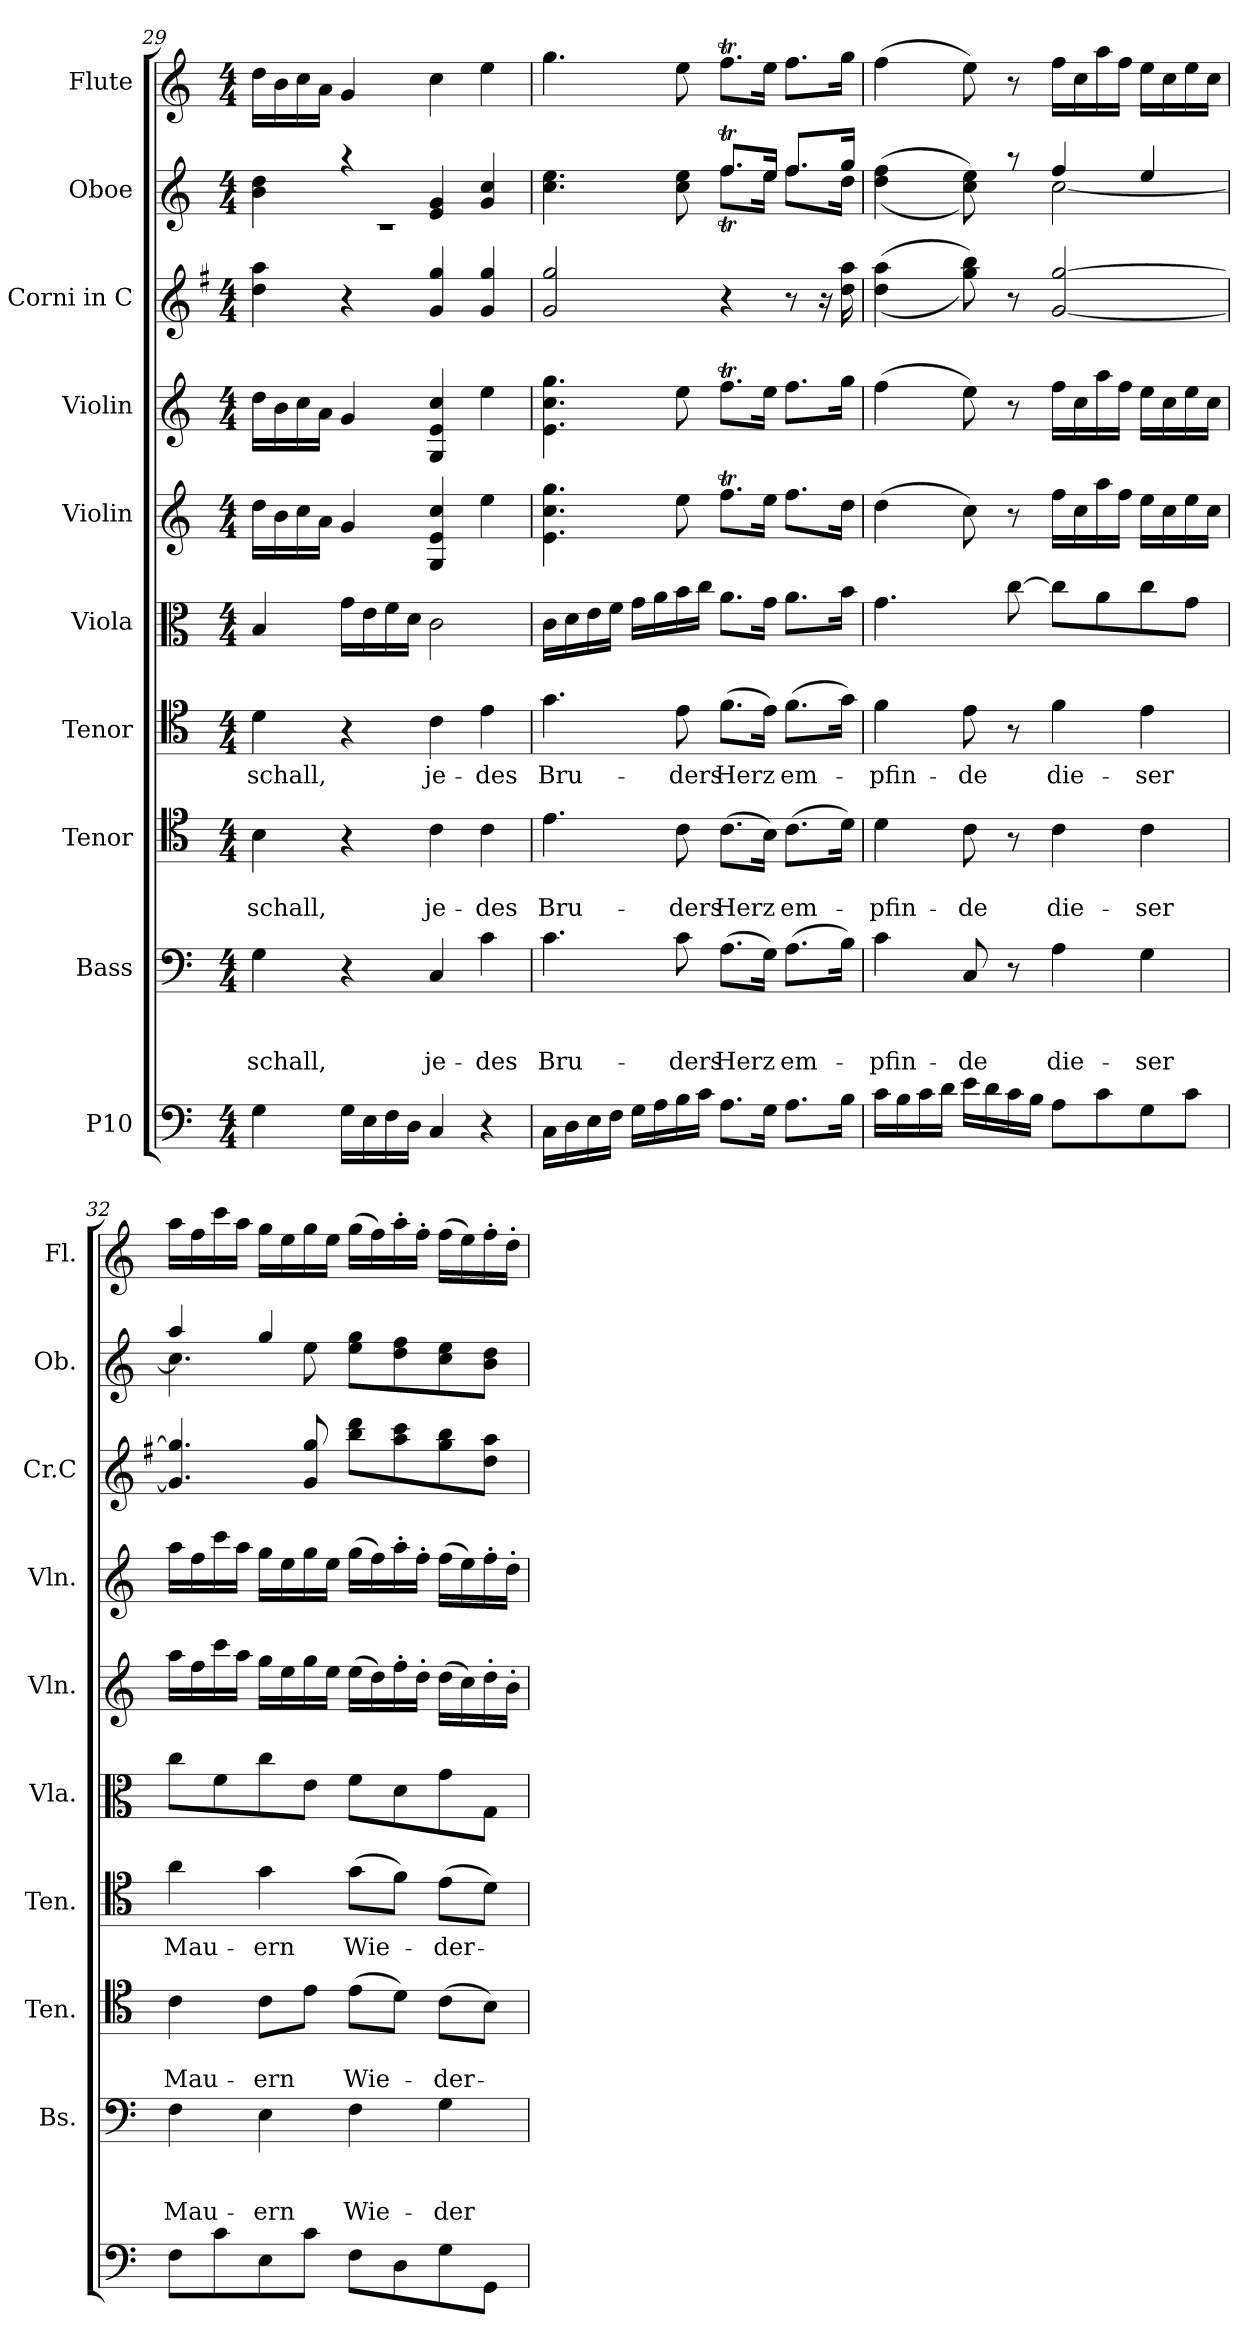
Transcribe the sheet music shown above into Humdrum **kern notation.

**kern	**kern	**text	**text	**text	**kern	**text	**text	**kern	**text	**kern	**kern	**kern	**kern	**kern	**kern
*part10	*part9	*part9	*part9	*part9	*part8	*part8	*part8	*part7	*part7	*part6	*part5	*part4	*part3	*part2	*part1
*staff10	*staff9	*staff9	*staff9	*staff9	*staff8	*staff8	*staff8	*staff7	*staff7	*staff6	*staff5	*staff4	*staff3	*staff2	*staff1
*I"P10	*I"Bass	*	*	*	*I"Tenor	*	*	*I"Tenor	*	*I"Viola	*I"Violin	*I"Violin	*I"Corni in C	*I"Oboe	*I"Flute
*	*I'Bs.	*	*	*	*I'Ten.	*	*	*I'Ten.	*	*I'Vla.	*I'Vln.	*I'Vln.	*I'Cr.C	*I'Ob.	*I'Fl.
!!LO:PB:g=z
*clefF4	*clefF4	*	*	*	*clefC4	*	*	*clefC4	*	*clefC3	*clefG2	*clefG2	*clefG2	*clefG2	*clefG2
*	*	*	*	*	*	*	*	*	*	*	*	*	*ITrd4c7	*	*
*k[]	*k[]	*	*	*	*k[]	*	*	*k[]	*	*k[]	*k[]	*k[]	*k[]	*k[]	*k[]
*C:	*C:	*	*	*	*C:	*	*	*C:	*	*C:	*C:	*C:	*C:	*C:	*C:
*M4/4	*M4/4	*	*	*	*M4/4	*	*	*M4/4	*	*M4/4	*M4/4	*M4/4	*M4/4	*M4/4	*M4/4
=29	=29	=29	=29	=29	=29	=29	=29	=29	=29	=29	=29	=29	=29	=29	=29
!	!	!	!	!LO:LY:b	!	!	!LO:LY:b	!	!LO:LY:b	!	!	!	!	!	!
*	*	*	*	*	*	*	*	*	*	*	*	*	*	*^	*
4G\	4G\	.	.	-schall,	4B\	.	-schall,	4d\	-schall,	4B/	16dd\LL	16dd\LL	4g\ 4dd\	4b\ 4dd\	1rc	16dd\LL
.	.	.	.	.	.	.	.	.	.	.	16b\	16b\	.	.	.	16b\
.	.	.	.	.	.	.	.	.	.	.	16cc\	16cc\	.	.	.	16cc\
.	.	.	.	.	.	.	.	.	.	.	16a\JJ	16a\JJ	.	.	.	16a\JJ
16G\LL	4r	.	.	.	4r	.	.	4r	.	16g\LL	4g/	4g/	4r	4raa	.	4g/
16E\	.	.	.	.	.	.	.	.	.	16e\	.	.	.	.	.	.
16F\	.	.	.	.	.	.	.	.	.	16f\	.	.	.	.	.	.
16D\JJ	.	.	.	.	.	.	.	.	.	16d\JJ	.	.	.	.	.	.
!	!	!	!	!LO:LY:b	!	!	!LO:LY:b	!	!LO:LY:b	!	!	!	!	!	!	!
4C/	4C/	.	.	je-	4c\	.	je-	4c\	je-	2c\	4G/ 4e/ 4cc/	4G/ 4e/ 4cc/	4c/ 4cc/	4e/ 4g/	.	4cc\
!	!	!	!	!LO:LY:b	!	!	!LO:LY:b	!	!LO:LY:b	!	!	!	!	!	!	!
4r	4c\	.	.	-des	4c\	.	-des	4e\	-des	.	4ee\	4ee\	4c/ 4cc/	4g/ 4cc/	.	4ee\
=30	=30	=30	=30	=30	=30	=30	=30	=30	=30	=30	=30	=30	=30	=30	=30	=30
!	!	!	!	!LO:LY:b	!	!	!LO:LY:b	!	!LO:LY:b	!	!	!	!	!	!	!
16C\LL	4.c\	.	.	Bru-	4.e\	.	Bru-	4.g\	Bru-	16c\LL	4.e\ 4.cc\ 4.gg\	4.e\ 4.cc\ 4.gg\	2c/ 2cc/	2ryy	4.cc\ 4.ee\	4.gg\
16D\	.	.	.	.	.	.	.	.	.	16d\	.	.	.	.	.	.
16E\	.	.	.	.	.	.	.	.	.	16e\	.	.	.	.	.	.
16F\JJ	.	.	.	.	.	.	.	.	.	16f\JJ	.	.	.	.	.	.
16G\LL	.	.	.	.	.	.	.	.	.	16g\LL	.	.	.	.	.	.
16A\	.	.	.	.	.	.	.	.	.	16a\	.	.	.	.	.	.
!	!	!	!	!LO:LY:b	!	!	!LO:LY:b	!	!LO:LY:b	!	!	!	!	!	!	!
16B\	8c\	.	.	-ders	8c\	.	-ders	8e\	-ders	16b\	8ee\	8ee\	.	.	8cc\ 8ee\	8ee\
16c\JJ	.	.	.	.	.	.	.	.	.	16cc\JJ	.	.	.	.	.	.
!	!	!	!	!LO:LY:b	!	!	!LO:LY:b	!	!LO:LY:b	!	!	!	!	!	!	!
8.A\L	(>8.A\L	.	.	Herz	(>8.c\L	.	Herz	(>8.f\L	Herz	8.a\L	8.ffT\L	8.ffT\L	4r	8.ffT/L	8.ffT\L	8.ffT\L
16G\Jk	16G\Jk)	.	.	.	16B\Jk)	.	.	16e\Jk)	.	16g\Jk	16ee\Jk	16ee\Jk	.	16ee/Jk	16ee\Jk	16ee\Jk
!	!	!	!	!LO:LY:b	!	!	!LO:LY:b	!	!LO:LY:b	!	!	!	!	!	!	!
8.A\L	(>8.A\L	.	.	em-	(>8.c\L	.	em-	(>8.f\L	em-	8.a\L	8.ff\L	8.ff\L	8r	8.ff/L	8.ff\L	8.ff\L
.	.	.	.	.	.	.	.	.	.	.	.	.	16r	.	.	.
16B\Jk	16B\Jk)	.	.	.	16d\Jk)	.	.	16g\Jk)	.	16b\Jk	16dd\Jk	16gg\Jk	16g\ 16dd\	16gg/Jk	16dd\Jk	16gg\Jk
=31	=31	=31	=31	=31	=31	=31	=31	=31	=31	=31	=31	=31	=31	=31	=31	=31
!	!	!	!	!LO:LY:b	!	!	!LO:LY:b	!	!LO:LY:b	!	!	!	!	!	!	!
16c\LL	4c\	.	.	-pfin-	4d\	.	-pfin-	4f\	-pfin-	4.g\	(>4dd\	(>4ff\	(>(<4g\ 4dd\	(>(<4dd\ 4ff\	2ryy	(>4ff\
16B\	.	.	.	.	.	.	.	.	.	.	.	.	.	.	.	.
16c\	.	.	.	.	.	.	.	.	.	.	.	.	.	.	.	.
16d\JJ	.	.	.	.	.	.	.	.	.	.	.	.	.	.	.	.
!	!	!	!	!LO:LY:b	!	!	!LO:LY:b	!	!LO:LY:b	!	!	!	!	!	!	!
16e\LL	8C/	.	.	-de	8c\	.	-de	8e\	-de	.	8cc\)	8ee\)	8cc\ 8ee\))	8cc\ 8ee\))	.	8ee\)
16d\	.	.	.	.	.	.	.	.	.	.	.	.	.	.	.	.
16c\	8r	.	.	.	8r	.	.	8r	.	[>8cc\	8r	8r	8r	8raa	.	8r
16B\JJ	.	.	.	.	.	.	.	.	.	.	.	.	.	.	.	.
!	!	!	!	!LO:LY:b	!	!	!LO:LY:b	!	!LO:LY:b	!	!	!	!	!	!	!
8A\L	4A\	.	.	die-	4c\	.	die-	4f\	die-	8cc\L]	16ff\LL	16ff\LL	[<2c/ [>2cc/	4ff/	[<2cc\	16ff\LL
.	.	.	.	.	.	.	.	.	.	.	16cc\	16cc\	.	.	.	16cc\
8c\	.	.	.	.	.	.	.	.	.	8a\	16aa\	16aa\	.	.	.	16aa\
.	.	.	.	.	.	.	.	.	.	.	16ff\JJ	16ff\JJ	.	.	.	16ff\JJ
!	!	!	!	!LO:LY:b	!	!	!LO:LY:b	!	!LO:LY:b	!	!	!	!	!	!	!
8G\	4G\	.	.	-ser	4c\	.	-ser	4e\	-ser	8cc\	16ee\LL	16ee\LL	.	4ee/	.	16ee\LL
.	.	.	.	.	.	.	.	.	.	.	16cc\	16cc\	.	.	.	16cc\
8c\J	.	.	.	.	.	.	.	.	.	8g\J	16ee\	16ee\	.	.	.	16ee\
.	.	.	.	.	.	.	.	.	.	.	16cc\JJ	16cc\JJ	.	.	.	16cc\JJ
!!LO:PB:g=z
=32	=32	=32	=32	=32	=32	=32	=32	=32	=32	=32	=32	=32	=32	=32	=32	=32
!	!	!	!	!LO:LY:b	!	!	!LO:LY:b	!	!LO:LY:b	!	!	!	!	!	!	!
8F\L	4F\	.	.	Mau-	4c\	.	Mau-	4a\	Mau-	8cc\L	16aa\LL	16aa\LL	4.c/] 4.cc/]	4aa/	4.cc\]	16aa\LL
.	.	.	.	.	.	.	.	.	.	.	16ff\	16ff\	.	.	.	16ff\
8c\	.	.	.	.	.	.	.	.	.	8f\	16ccc\	16ccc\	.	.	.	16ccc\
.	.	.	.	.	.	.	.	.	.	.	16aa\JJ	16aa\JJ	.	.	.	16aa\JJ
!	!	!	!	!LO:LY:b	!	!	!LO:LY:b	!	!LO:LY:b	!	!	!	!	!	!	!
8E\	4E\	.	.	-ern	8c\L	.	-ern	4g\	-ern	8cc\	16gg\LL	16gg\LL	.	4gg/	.	16gg\LL
.	.	.	.	.	.	.	.	.	.	.	16ee\	16ee\	.	.	.	16ee\
8c\J	.	.	.	.	8e\J	.	.	.	.	8e\J	16gg\	16gg\	8c/ 8cc/	.	8ee\	16gg\
.	.	.	.	.	.	.	.	.	.	.	16ee\JJ	16ee\JJ	.	.	.	16ee\JJ
!	!	!	!	!LO:LY:b	!	!	!LO:LY:b	!	!LO:LY:b	!	!	!	!	!	!	!
8F\L	4F\	.	.	Wie-	(>8e\L	.	Wie-	(>8g\L	Wie-	8f\L	(>16ee\LL	(>16gg\LL	8ee\ 8gg\L	8ee\ 8gg\L	2ryy	(>16gg\LL
.	.	.	.	.	.	.	.	.	.	.	16dd\)	16ff\)	.	.	.	16ff\)
8D\	.	.	.	.	8d\J)	.	.	8f\J)	.	8d\	16ff'>\	16aa'>\	8dd\ 8ff\	8dd\ 8ff\	.	16aa'>\
.	.	.	.	.	.	.	.	.	.	.	16dd'>\JJ	16ff'>\JJ	.	.	.	16ff'>\JJ
!	!	!	!	!LO:LY:b	!	!	!LO:LY:b	!	!LO:LY:b	!	!	!	!	!	!	!
8G\	4G\	.	.	-der-	(>8c\L	.	-der-	(>8e\L	-der-	8g\	(>16dd\LL	(>16ff\LL	8cc\ 8ee\	8cc\ 8ee\	.	(>16ff\LL
.	.	.	.	.	.	.	.	.	.	.	16cc\)	16ee\)	.	.	.	16ee\)
8GG\J	.	.	.	.	8B\J)	.	.	8d\J)	.	8G\J	16dd'>\	16ff'>\	8g\ 8dd\J	8b\ 8dd\J	.	16ff'>\
.	.	.	.	.	.	.	.	.	.	.	16b'>\JJ	16dd'>\JJ	.	.	.	16dd'>\JJ
*	*	*	*	*	*	*	*	*	*	*	*	*	*	*v	*v	*
=	=	=	=	=	=	=	=	=	=	=	=	=	=	=	=
*-	*-	*-	*-	*-	*-	*-	*-	*-	*-	*-	*-	*-	*-	*-	*-
